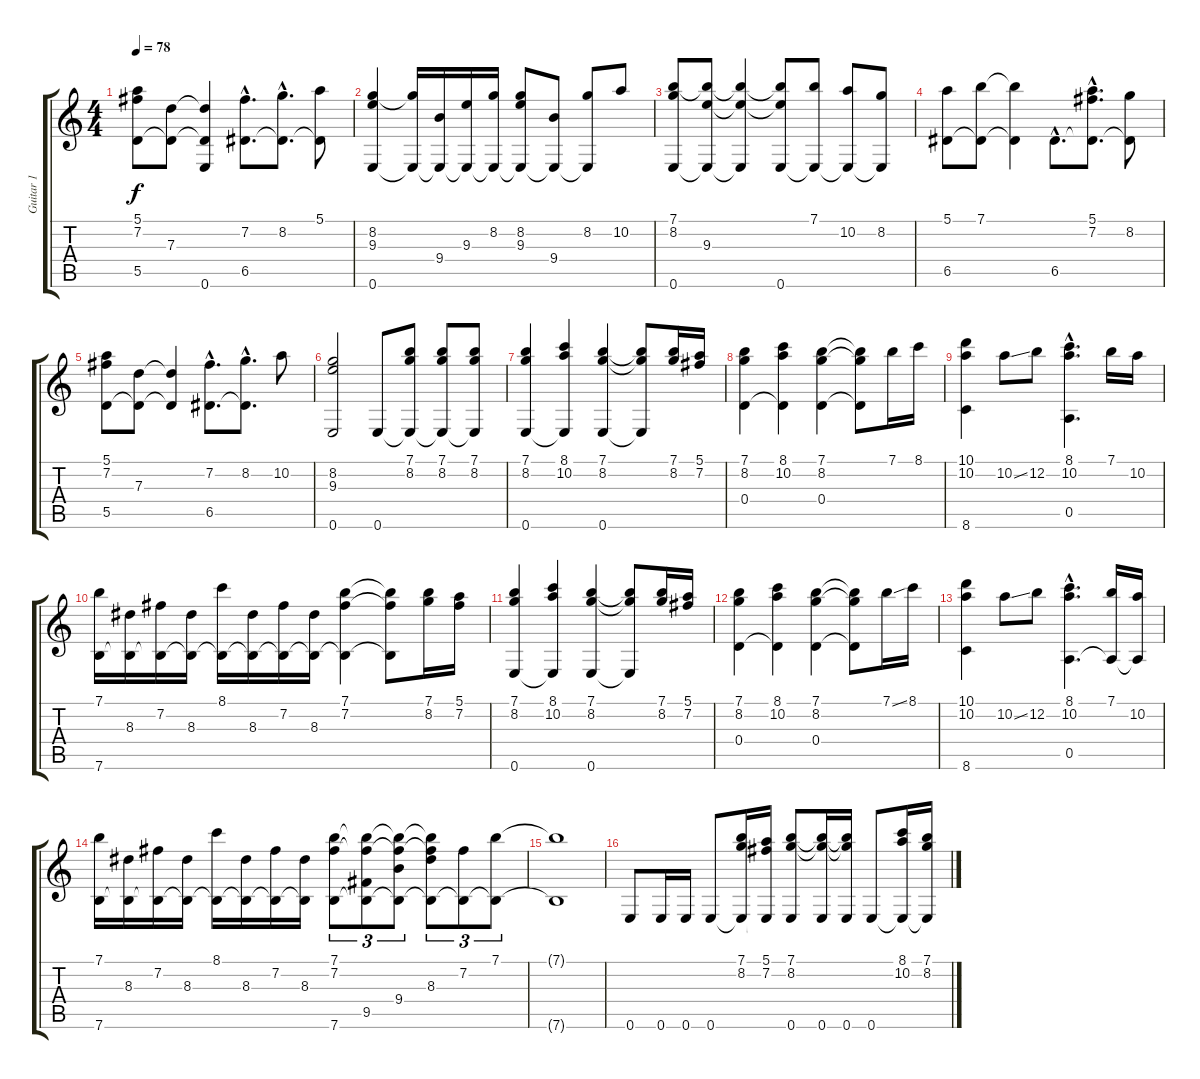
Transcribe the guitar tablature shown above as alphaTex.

\track ("Guitar 1" "Guitar 1") {instrument acousticguitarsteel}
\staff {score tabs}
\tuning (E4 B3 G3 D3 A2 E2) {hide}
\ts (4 4)
\tempo 78
\clef g2
\ks c
(5.1 7.2 5.5).8{dy f} (7.3 5.5{t}).8 (7.3{t} 5.5{t} 0.6{t}).4 (7.2{hac} 6.5{hac}).8{d} (8.2{hac} 6.5{hac t}).8{d} (5.1 6.5{t}).8 |
(8.2 9.3 0.6).4 (8.2{t} 0.6{t}).16 (9.4 0.6{t}).16 (9.3 0.6{t}).16 (8.2 0.6{t}).16 (8.2 9.3 0.6{t}).8 (9.4 0.6{t}).8 (8.2 0.6{t}).8 10.2.8 |
(7.1 8.2 0.6).8 (7.1{t} 9.3 0.6{t}).8 (7.1{t} 9.3{t} 0.6{t}).4 (7.1{t} 9.3{t} 0.6).8 (7.1 0.6{t}).8 (10.2 0.6{t}).8 (8.2 0.6{t}).8 |
(5.1 6.5).8 (7.1 6.5{t}).8 (7.1{t} 6.5{t}).4 6.5{hac}.8{d} (5.1{hac} 7.2{hac} 6.5{hac t}).8{d} (8.2 6.5{t}).8 |
(5.1 7.2 5.5).8 (7.3 5.5{t}).8 (7.3{t} 5.5{t}).4 (7.2{hac} 6.5{hac}).8{d} (8.2{hac} 6.5{hac t}).8{d} 10.2.8 |
(8.2 9.3 0.6).2 0.6.8 (7.1 8.2 0.6{t}).8 (7.1 8.2 0.6{t}).8 (7.1 8.2 0.6{t}).8 |
(7.1 8.2 0.6).4 (8.1 10.2 0.6{t}).4 (7.1 8.2 0.6).4 (7.1{t} 8.2{t} 0.6{t}).8 (7.1 8.2).16 (5.1 7.2).16 |
(7.1 8.2 0.4).4 (8.1 10.2 0.4{t}).4 (7.1 8.2 0.4).4 (7.1{t} 8.2{t} 0.4{t}).8 7.1.16 8.1.16 |
(10.1 10.2 8.6).4 10.2{ss}.8 12.2.8 (8.1{hac} 10.2{hac} 0.5{hac}).4{d} 7.1.16 10.2.16 |
(7.1 7.6).16 (8.3 7.6{t}).16 (7.2 7.6{t}).16 (8.3 7.6{t}).16 (8.1 7.6{t}).16 (8.3 7.6{t}).16 (7.2 7.6{t}).16 (8.3 7.6{t}).16 (7.1 7.2 7.6{t}).4 (7.1{t} 7.2{t} 7.6{t}).8 (7.1 8.2).16 (5.1 7.2).16 |
(7.1 8.2 0.6).4 (8.1 10.2 0.6{t}).4 (7.1 8.2 0.6).4 (7.1{t} 8.2{t} 0.6{t}).8 (7.1 8.2).16 (5.1 7.2).16 |
(7.1 8.2 0.4).4 (8.1 10.2 0.4{t}).4 (7.1 8.2 0.4).4 (7.1{t} 8.2{t} 0.4{t}).8 7.1{ss}.16 8.1.16 |
(10.1 10.2 8.6).4 10.2{ss}.8 12.2.8 (8.1{hac} 10.2{hac} 0.5{hac}).4{d} (7.1 0.5{t}).16 (10.2 0.5{t}).16 |
(7.1 7.6).16 (8.3 7.6{t}).16 (7.2 7.6{t}).16 (8.3 7.6{t}).16 (8.1 7.6{t}).16 (8.3 7.6{t}).16 (7.2 7.6{t}).16 (8.3 7.6{t}).16 (7.1 7.2 7.6).8{tu (3 2)} (7.1{t} 7.2{t} 9.5 7.6{t}).8{tu (3 2)} (7.1{t} 7.2{t} 9.4 7.6{t}).8{tu (3 2)} (7.1{t} 7.2{t} 8.3 7.6{t}).8{tu (3 2)} (7.2 7.6{t}).8{tu (3 2)} (7.1 7.6{t}).8{tu (3 2)} |
(7.1{t} 7.6{t}).1 |
0.6.8 0.6.16 0.6.16 0.6.8 (7.1 8.2 0.6{t}).16 (5.1 7.2 0.6{t}).16 (7.1 8.2 0.6).8 (7.1{t} 8.2{t} 0.6).16 (7.1{t} 8.2{t} 0.6).16 0.6.8 (8.1 10.2 0.6{t}).16 (7.1 8.2 0.6{t}).16
